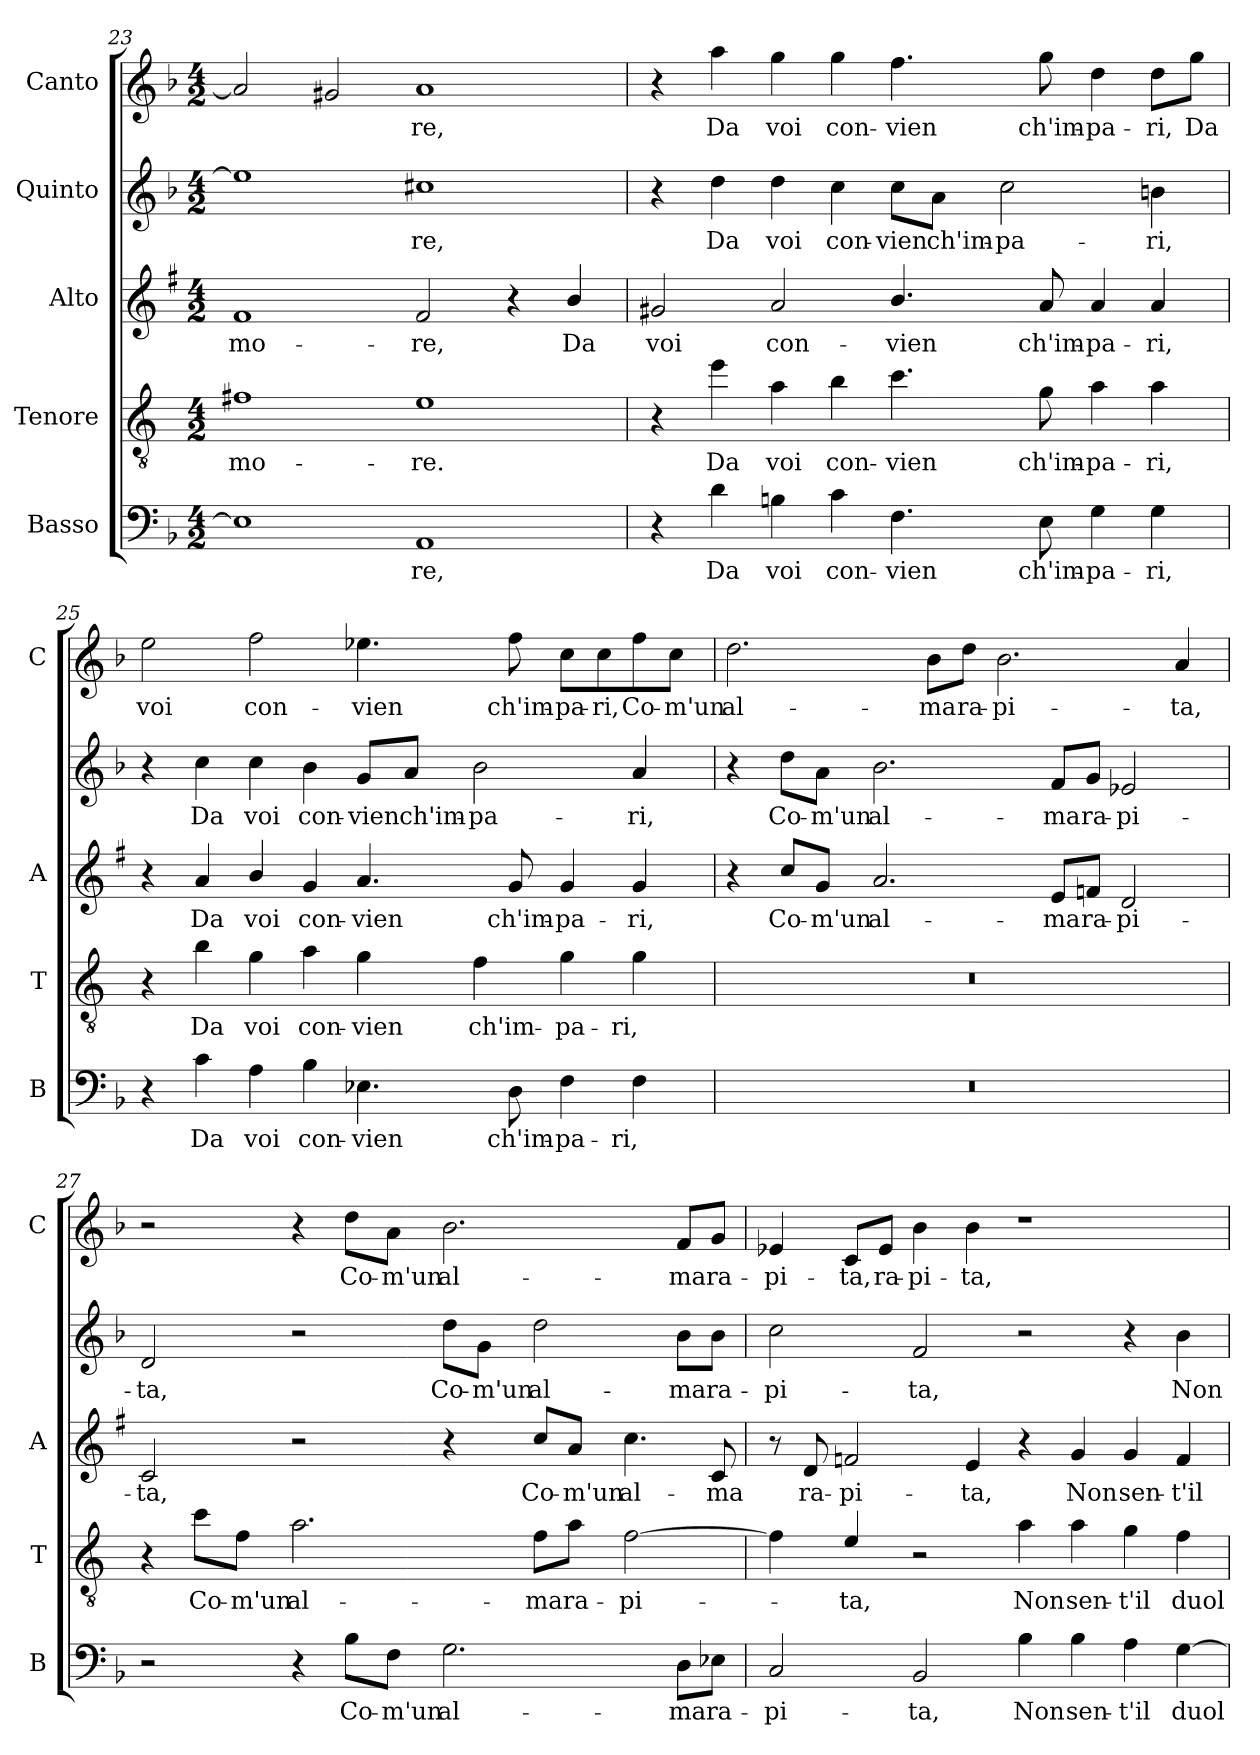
**kern	**text	**kern	**text	**kern	**text	**kern	**text	**kern	**text
*part5	*part5	*part4	*part4	*part3	*part3	*part2	*part2	*part1	*part1
*staff5	*staff5	*staff4	*staff4	*staff3	*staff3	*staff2	*staff2	*staff1	*staff1
*I"Basso	*	*I"Tenore	*	*I"Alto	*	*I"Quinto	*	*I"Canto	*
*I'B	*	*I'T	*	*I'A	*	*	*	*I'C	*
!!LO:LB:g=z
*clefF4	*	*clefGv2	*	*clefG2	*	*clefG2	*	*clefG2	*
*	*	*ITrd4c7	*	*ITrd1c2	*	*	*	*	*
*k[b-]	*	*k[b-]	*	*k[b-]	*	*k[b-]	*	*k[b-]	*
*F:	*	*F:	*	*F:	*	*F:	*	*F:	*
*M4/2	*	*M4/2	*	*M4/2	*	*M4/2	*	*M4/2	*
=23	=23	=23	=23	=23	=23	=23	=23	=23	=23
!	!	!	!LO:LY:b	!	!LO:LY:b	!	!	!	!
1E]	.	1Bn	mo-	1e	mo-	1ee]	.	2a/]	.
.	.	.	.	.	.	.	.	2g#X/	.
!	!LO:LY:b	!	!LO:LY:b	!	!LO:LY:b	!	!LO:LY:b	!	!LO:LY:b
1AA	-re,	1A	re.	2e/	-re,	1cc#X	-re,	1a	-re,
.	.	.	.	4r	.	.	.	.	.
!	!	!	!	!	!LO:LY:b	!	!	!	!
.	.	.	.	4a/	Da	.	.	.	.
=24	=24	=24	=24	=24	=24	=24	=24	=24	=24
!	!	!	!	!	!LO:LY:b	!	!	!	!
4r	.	4r	.	2f#X/	voi	4r	.	4r	.
!	!LO:LY:b	!	!LO:LY:b	!	!	!	!LO:LY:b	!	!LO:LY:b
4d\	Da	4a\	Da	.	.	4dd\	Da	4aa\	Da
!	!LO:LY:b	!	!LO:LY:b	!	!LO:LY:b	!	!LO:LY:b	!	!LO:LY:b
4Bn\	voi	4d\	voi	2g/	con-	4dd\	voi	4gg\	voi
!	!LO:LY:b	!	!LO:LY:b	!	!	!	!LO:LY:b	!	!LO:LY:b
4c\	con-	4e\	con-	.	.	4cc\	con-	4gg\	con-
!	!LO:LY:b	!	!LO:LY:b	!	!LO:LY:b	!	!LO:LY:b	!	!LO:LY:b
4.F\	-vien	4.f\	-vien	4.a/	-vien	8cc\L	-vien	4.ff\	-vien
!	!	!	!	!	!	!	!LO:LY:b	!	!
.	.	.	.	.	.	8a\J	ch'im-	.	.
!	!	!	!	!	!	!	!LO:LY:b	!	!
.	.	.	.	.	.	2cc\	-pa-	.	.
!	!LO:LY:b	!	!LO:LY:b	!	!LO:LY:b	!	!	!	!LO:LY:b
8E\	ch'im-	8c\	ch'im-	8g/	ch'im-	.	.	8gg\	ch'im-
!	!LO:LY:b	!	!LO:LY:b	!	!LO:LY:b	!	!	!	!LO:LY:b
4G\	-pa-	4d\	-pa-	4g/	-pa-	.	.	4dd\	-pa-
!	!LO:LY:b	!	!LO:LY:b	!	!LO:LY:b	!	!LO:LY:b	!	!LO:LY:b
4G\	-ri,	4d\	-ri,	4g/	-ri,	4bn\	-ri,	8dd\L	-ri,
!	!	!	!	!	!	!	!	!	!LO:LY:b
.	.	.	.	.	.	.	.	8gg\J	Da
!!LO:LB:g=z
=25	=25	=25	=25	=25	=25	=25	=25	=25	=25
!	!	!	!	!	!	!	!	!	!LO:LY:b
4r	.	4r	.	4r	.	4r	.	2ee\	voi
!	!LO:LY:b	!	!LO:LY:b	!	!LO:LY:b	!	!LO:LY:b	!	!
4c\	Da	4e\	Da	4g/	Da	4cc\	Da	.	.
!	!LO:LY:b	!	!LO:LY:b	!	!LO:LY:b	!	!LO:LY:b	!	!LO:LY:b
4A\	voi	4c\	voi	4a/	voi	4cc\	voi	2ff\	con-
!	!LO:LY:b	!	!LO:LY:b	!	!LO:LY:b	!	!LO:LY:b	!	!
4B-\	con-	4d\	con-	4f/	con-	4b-\	con-	.	.
!	!LO:LY:b	!	!LO:LY:b	!	!LO:LY:b	!	!LO:LY:b	!	!LO:LY:b
4.E-X\	-vien	4c\	-vien	4.g/	-vien	8g/L	-vien	4.ee-X\	-vien
!	!	!	!	!	!	!	!LO:LY:b	!	!
.	.	.	.	.	.	8a/J	ch'im-	.	.
!	!	!	!LO:LY:b	!	!	!	!LO:LY:b	!	!
.	.	4B-\	ch'im-	.	.	2b-\	-pa-	.	.
!	!LO:LY:b	!	!	!	!LO:LY:b	!	!	!	!LO:LY:b
8D\	ch'im-	.	.	8f/	ch'im-	.	.	8ff\	ch'im-
!	!LO:LY:b	!	!LO:LY:b	!	!LO:LY:b	!	!	!	!LO:LY:b
4F\	-pa-	4c\	-pa-	4f/	-pa-	.	.	8cc\L	-pa-
!	!	!	!	!	!	!	!	!	!LO:LY:b
.	.	.	.	.	.	.	.	8cc\	-ri,
!	!LO:LY:b	!	!LO:LY:b	!	!LO:LY:b	!	!LO:LY:b	!	!LO:LY:b
4F\	-ri,	4c\	-ri,	4f/	-ri,	4a/	-ri,	8ff\	Co-
!	!	!	!	!	!	!	!	!	!LO:LY:b
.	.	.	.	.	.	.	.	8cc\J	-m'un
=26	=26	=26	=26	=26	=26	=26	=26	=26	=26
!	!	!	!	!	!	!	!	!	!LO:LY:b
0r	.	0r	.	4r	.	4r	.	2.dd\	al-
!	!	!	!	!	!LO:LY:b	!	!LO:LY:b	!	!
.	.	.	.	8b-/L	Co-	8dd\L	Co-	.	.
!	!	!	!	!	!LO:LY:b	!	!LO:LY:b	!	!
.	.	.	.	8f/J	-m'un	8a\J	-m'un	.	.
!	!	!	!	!	!LO:LY:b	!	!LO:LY:b	!	!
.	.	.	.	2.g/	al-	2.b-\	al-	.	.
!	!	!	!	!	!	!	!	!	!LO:LY:b
.	.	.	.	.	.	.	.	8b-\L	-ma
!	!	!	!	!	!	!	!	!	!LO:LY:b
.	.	.	.	.	.	.	.	8dd\J	ra-
!	!	!	!	!	!	!	!	!	!LO:LY:b
.	.	.	.	.	.	.	.	2.b-\	-pi-
!	!	!	!	!	!LO:LY:b	!	!LO:LY:b	!	!
.	.	.	.	8d/L	-ma	8f/L	-ma	.	.
!	!	!	!	!	!LO:LY:b	!	!LO:LY:b	!	!
.	.	.	.	8e-X/J	ra-	8g/J	ra-	.	.
!	!	!	!	!	!LO:LY:b	!	!LO:LY:b	!	!
.	.	.	.	2c/	-pi-	2e-X/	-pi-	.	.
!	!	!	!	!	!	!	!	!	!LO:LY:b
.	.	.	.	.	.	.	.	4a/	-ta,
!!LO:PB:g=z
=27	=27	=27	=27	=27	=27	=27	=27	=27	=27
!	!	!	!	!	!LO:LY:b	!	!LO:LY:b	!	!
2r	.	4r	.	2B-/	-ta,	2d/	-ta,	2r	.
!	!	!	!LO:LY:b	!	!	!	!	!	!
.	.	8f\L	Co-	.	.	.	.	.	.
!	!	!	!LO:LY:b	!	!	!	!	!	!
.	.	8B-\J	-m'un	.	.	.	.	.	.
!	!	!	!LO:LY:b	!	!	!	!	!	!
4r	.	2.d\	al-	2r	.	2r	.	4r	.
!	!LO:LY:b	!	!	!	!	!	!	!	!LO:LY:b
8B-\L	Co-	.	.	.	.	.	.	8dd\L	Co-
!	!LO:LY:b	!	!	!	!	!	!	!	!LO:LY:b
8F\J	-m'un	.	.	.	.	.	.	8a\J	-m'un
!	!LO:LY:b	!	!	!	!	!	!LO:LY:b	!	!LO:LY:b
2.G\	al-	.	.	4r	.	8dd\L	Co-	2.b-\	al-
!	!	!	!	!	!	!	!LO:LY:b	!	!
.	.	.	.	.	.	8g\J	-m'un	.	.
!	!	!	!LO:LY:b	!	!LO:LY:b	!	!LO:LY:b	!	!
.	.	8B-\L	-ma	8b-/L	Co-	2dd\	al-	.	.
!	!	!	!LO:LY:b	!	!LO:LY:b	!	!	!	!
.	.	8d\J	ra-	8g/J	-m'un	.	.	.	.
!	!	!	!LO:LY:b	!	!LO:LY:b	!	!	!	!
.	.	[2B-\	-pi-	4.b-\	al-	.	.	.	.
!	!LO:LY:b	!	!	!	!	!	!LO:LY:b	!	!LO:LY:b
8D\L	-ma	.	.	.	.	8b-\L	-ma	8f/L	-ma
!	!LO:LY:b	!	!	!	!LO:LY:b	!	!LO:LY:b	!	!LO:LY:b
8E-X\J	ra-	.	.	8B-/	-ma	8b-\J	ra-	8g/J	ra-
=28	=28	=28	=28	=28	=28	=28	=28	=28	=28
!	!LO:LY:b	!	!	!	!	!	!LO:LY:b	!	!LO:LY:b
2C/	-pi-	4B-\]	.	8r	.	2cc\	-pi-	4e-X/	-pi-
!	!	!	!	!	!LO:LY:b	!	!	!	!
.	.	.	.	8c/	ra-	.	.	.	.
!	!	!	!LO:LY:b	!	!LO:LY:b	!	!	!	!LO:LY:b
.	.	4A/	-ta,	2e-X/	-pi-	.	.	8c/L	-ta,
!	!	!	!	!	!	!	!	!	!LO:LY:b
.	.	.	.	.	.	.	.	8e-/J	ra-
!	!LO:LY:b	!	!	!	!	!	!LO:LY:b	!	!LO:LY:b
2BB-/	-ta,	2r	.	.	.	2f/	-ta,	4b-\	-pi-
!	!	!	!	!	!LO:LY:b	!	!	!	!LO:LY:b
.	.	.	.	4d/	-ta,	.	.	4b-\	-ta,
!	!LO:LY:b	!	!LO:LY:b	!	!	!	!	!	!
4B-\	Non	4d\	Non	4r	.	2r	.	1r	.
!	!LO:LY:b	!	!LO:LY:b	!	!LO:LY:b	!	!	!	!
4B-\	sen-	4d\	sen-	4f/	Non	.	.	.	.
!	!LO:LY:b	!	!LO:LY:b	!	!LO:LY:b	!	!	!	!
4A\	-t'il	4c\	-t'il	4f/	sen-	4r	.	.	.
!	!LO:LY:b	!	!LO:LY:b	!	!LO:LY:b	!	!LO:LY:b	!	!
[4G\	duol	4B-\	duol	4e-/	-t'il	4b-\	Non	.	.
=	=	=	=	=	=	=	=	=	=
*-	*-	*-	*-	*-	*-	*-	*-	*-	*-
